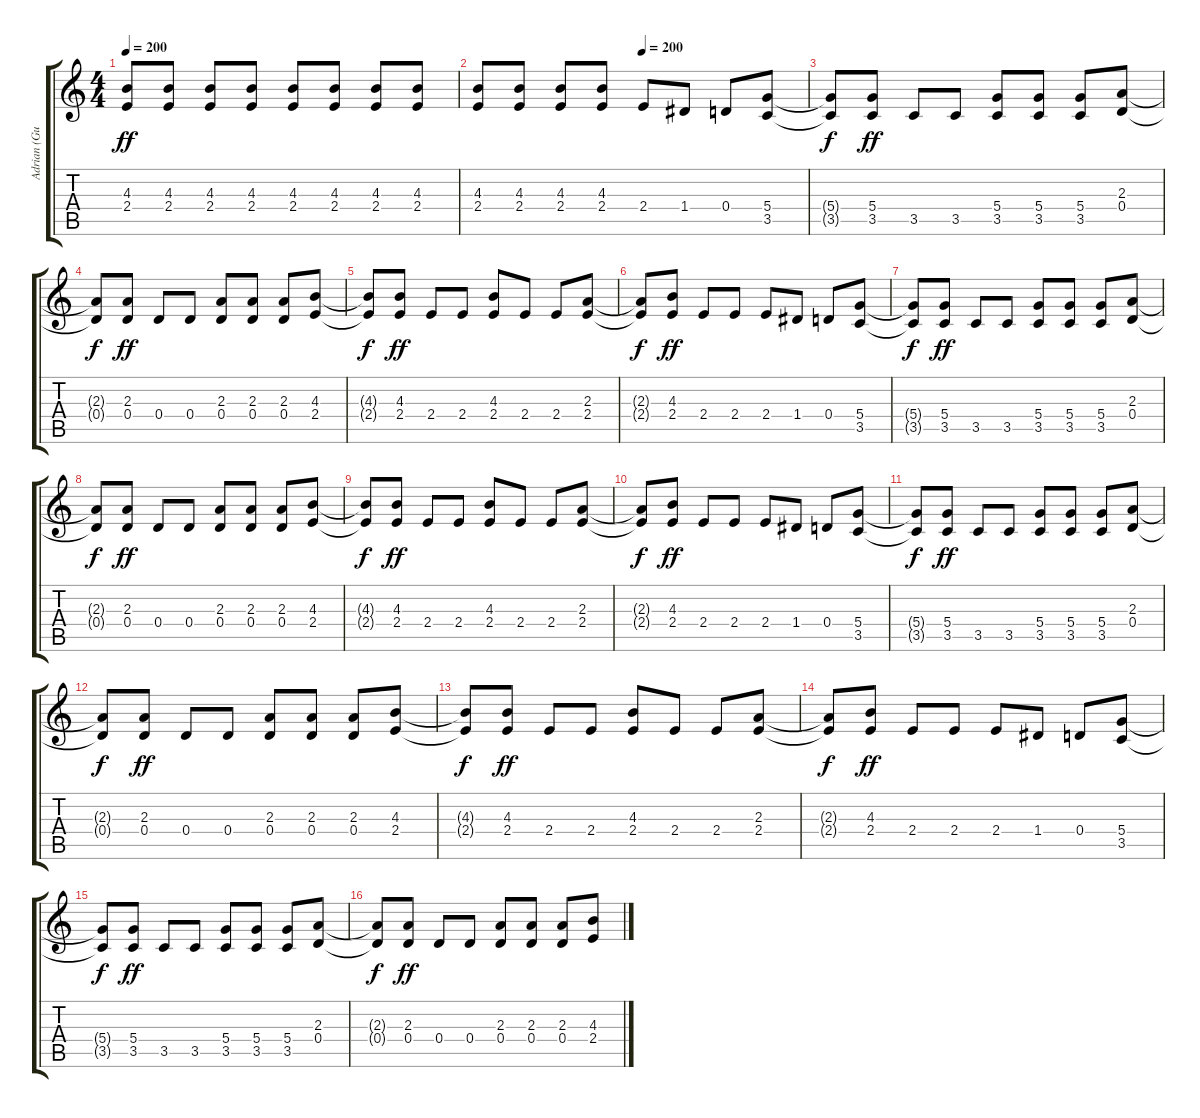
\track ("Adrian (Guitar 2)" "Adrian (Gu") {instrument distortionguitar}
\staff {score tabs}
\tuning (E4 B3 G3 D3 A2 E2) {hide}
\ts (4 4)
\tempo 200
\clef g2
\ks c
(4.3 2.4).8{dy ff} (4.3 2.4).8 (4.3 2.4).8 (4.3 2.4).8 (4.3 2.4).8 (4.3 2.4).8 (4.3 2.4).8 (4.3 2.4).8 |
\tempo (200 0.5)
(4.3 2.4).8 (4.3 2.4).8 (4.3 2.4).8 (4.3 2.4).8 2.4.8 1.4.8 0.4.8 (5.4 3.5).8 |
(5.4{t} 3.5{t}).8{dy f} (5.4 3.5).8{dy ff} 3.5.8 3.5.8 (5.4 3.5).8 (5.4 3.5).8 (5.4 3.5).8 (2.3 0.4).8 |
(2.3{t} 0.4{t}).8{dy f} (2.3 0.4).8{dy ff} 0.4.8 0.4.8 (2.3 0.4).8 (2.3 0.4).8 (2.3 0.4).8 (4.3 2.4).8 |
(4.3{t} 2.4{t}).8{dy f} (4.3 2.4).8{dy ff} 2.4.8 2.4.8 (4.3 2.4).8 2.4.8 2.4.8 (2.3 2.4).8 |
(2.3{t} 2.4{t}).8{dy f} (4.3 2.4).8{dy ff} 2.4.8 2.4.8 2.4.8 1.4.8 0.4.8 (5.4 3.5).8 |
(5.4{t} 3.5{t}).8{dy f} (5.4 3.5).8{dy ff} 3.5.8 3.5.8 (5.4 3.5).8 (5.4 3.5).8 (5.4 3.5).8 (2.3 0.4).8 |
(2.3{t} 0.4{t}).8{dy f} (2.3 0.4).8{dy ff} 0.4.8 0.4.8 (2.3 0.4).8 (2.3 0.4).8 (2.3 0.4).8 (4.3 2.4).8 |
(4.3{t} 2.4{t}).8{dy f} (4.3 2.4).8{dy ff} 2.4.8 2.4.8 (4.3 2.4).8 2.4.8 2.4.8 (2.3 2.4).8 |
(2.3{t} 2.4{t}).8{dy f} (4.3 2.4).8{dy ff} 2.4.8 2.4.8 2.4.8 1.4.8 0.4.8 (5.4 3.5).8 |
(5.4{t} 3.5{t}).8{dy f} (5.4 3.5).8{dy ff} 3.5.8 3.5.8 (5.4 3.5).8 (5.4 3.5).8 (5.4 3.5).8 (2.3 0.4).8 |
(2.3{t} 0.4{t}).8{dy f} (2.3 0.4).8{dy ff} 0.4.8 0.4.8 (2.3 0.4).8 (2.3 0.4).8 (2.3 0.4).8 (4.3 2.4).8 |
(4.3{t} 2.4{t}).8{dy f} (4.3 2.4).8{dy ff} 2.4.8 2.4.8 (4.3 2.4).8 2.4.8 2.4.8 (2.3 2.4).8 |
(2.3{t} 2.4{t}).8{dy f} (4.3 2.4).8{dy ff} 2.4.8 2.4.8 2.4.8 1.4.8 0.4.8 (5.4 3.5).8 |
(5.4{t} 3.5{t}).8{dy f} (5.4 3.5).8{dy ff} 3.5.8 3.5.8 (5.4 3.5).8 (5.4 3.5).8 (5.4 3.5).8 (2.3 0.4).8 |
(2.3{t} 0.4{t}).8{dy f} (2.3 0.4).8{dy ff} 0.4.8 0.4.8 (2.3 0.4).8 (2.3 0.4).8 (2.3 0.4).8 (4.3 2.4).8
